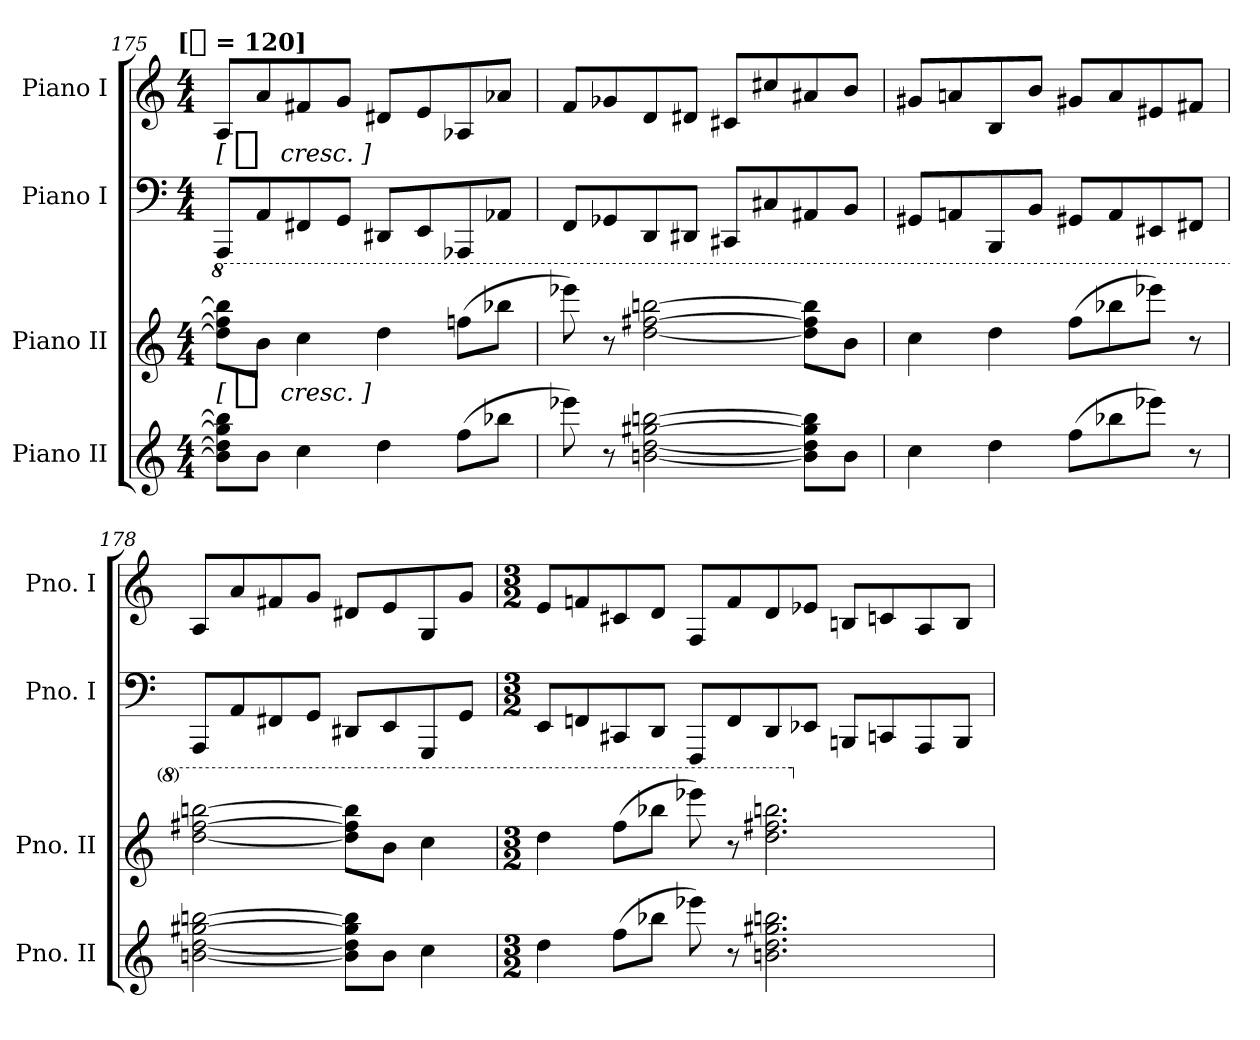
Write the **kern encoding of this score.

**kern	**kern	**dynam	**kern	**kern	**dynam
*part4	*part3	*part3	*part2	*part1	*part1
*staff4	*staff3	*staff3	*staff2	*staff1	*staff1
*I"Piano II	*I"Piano II	*	*I"Piano I	*I"Piano I	*
*I'Pno. II	*I'Pno. II	*	*I'Pno. I	*I'Pno. I	*
*clefG2	*clefG2	*	*clefF4	*clefG2	*
*k[]	*k[]	*	*k[]	*k[]	*
*C:	*C:	*	*C:	*C:	*
!!LO:TX:omd:t=[[half] = 120]
*M4/4	*M4/4	*	*M4/4	*M4/4	*
*MM240	*MM240	*	*MM240	*MM240	*
*	*8va	*	*	*	*
=175	=175	=175	=175	=175	=175
!	!	!LO:DY:t=[ %s cresc. ]	!	!	!LO:DY:t=[ %s cresc. ]
8b] 8dd] 8gg#j] 8bb]L	8ddd] 8fff#j] 8bbb]L	f	8AAAL	8AL	f
8bJ	8bbJ	.	8AA	8a	.
4cc	4ccc	.	8FF#X	8f#X	.
.	.	.	8GGJ	8gJ	.
4dd	4ddd	.	8DD#XL	8d#XL	.
.	.	.	8EE	8e	.
(8ffL	(8fffnL	.	8AAA-X	8A-X	.
8bb-XJ	8bbb-XJ	.	8AA-XJ	8a-XJ	.
=176	=176	=176	=176	=176	=176
8eee-X)	8eeee-X)	.	8FFL	8fL	.
8r	8r	.	8GG-X	8g-X	.
[2bn [2dd [2gg#X [2bbn	[2ddd [2fff#X [2bbbn	.	8DD	8d	.
.	.	.	8DD#XJ	8d#XJ	.
.	.	.	8CC#XL	8c#XL	.
.	.	.	8C#X	8cc#X	.
8b] 8dd] 8gg#] 8bb]L	8ddd] 8fff#] 8bbb]L	.	8AA#X	8a#X	.
8bJ	8bbJ	.	8BBJ	8bJ	.
=177	=177	=177	=177	=177	=177
4cc	4ccc	.	8GG#XL	8g#XL	.
.	.	.	8AAn	8an	.
4dd	4ddd	.	8BBB	8B	.
.	.	.	8BBJ	8bJ	.
(8ffL	(8fffL	.	8GG#XL	8g#XL	.
8bb-X	8bbb-X	.	8AA	8a	.
8eee-XJ)	8eeee-XJ)	.	8EE#X	8e#X	.
8r	8r	.	8FF#XJ	8f#XJ	.
=178	=178	=178	=178	=178	=178
[2bn [2dd [2gg#X [2bbn	[2ddd [2fff#X [2bbbn	.	8AAAL	8AL	.
.	.	.	8AA	8a	.
.	.	.	8FF#X	8f#X	.
.	.	.	8GGJ	8gJ	.
8b] 8dd] 8gg#] 8bb]L	8ddd] 8fff#] 8bbb]L	.	8DD#XL	8d#XL	.
8bJ	8bbJ	.	8EE	8e	.
4cc	4ccc	.	8GGG	8G	.
.	.	.	8GGJ	8gJ	.
=179	=179	=179	=179	=179	=179
*M3/2	*M3/2	*	*M3/2	*M3/2	*
4dd	4ddd	.	8EEL	8eL	.
.	.	.	8FFn	8fn	.
(8ffL	(8fffL	.	8CC#X	8c#X	.
8bb-XJ	8bbb-XJ	.	8DDJ	8dJ	.
8eee-X)	8eeee-X)	.	8FFFL	8FL	.
8r	8r	.	8FF	8f	.
2.bn 2.dd 2.gg#X 2.bbn	2.ddd 2.fff#X 2.bbbn	.	8DD	8d	.
.	.	.	8EE-XJ	8e-XJ	.
.	.	.	8BBBnL	8BnL	.
.	.	.	8CCn	8cn	.
.	.	.	8AAA	8A	.
.	.	.	8BBBJ	8BJ	.
*	*X8va	*	*	*	*
=	=	=	=	=	=
*-	*-	*-	*-	*-	*-
